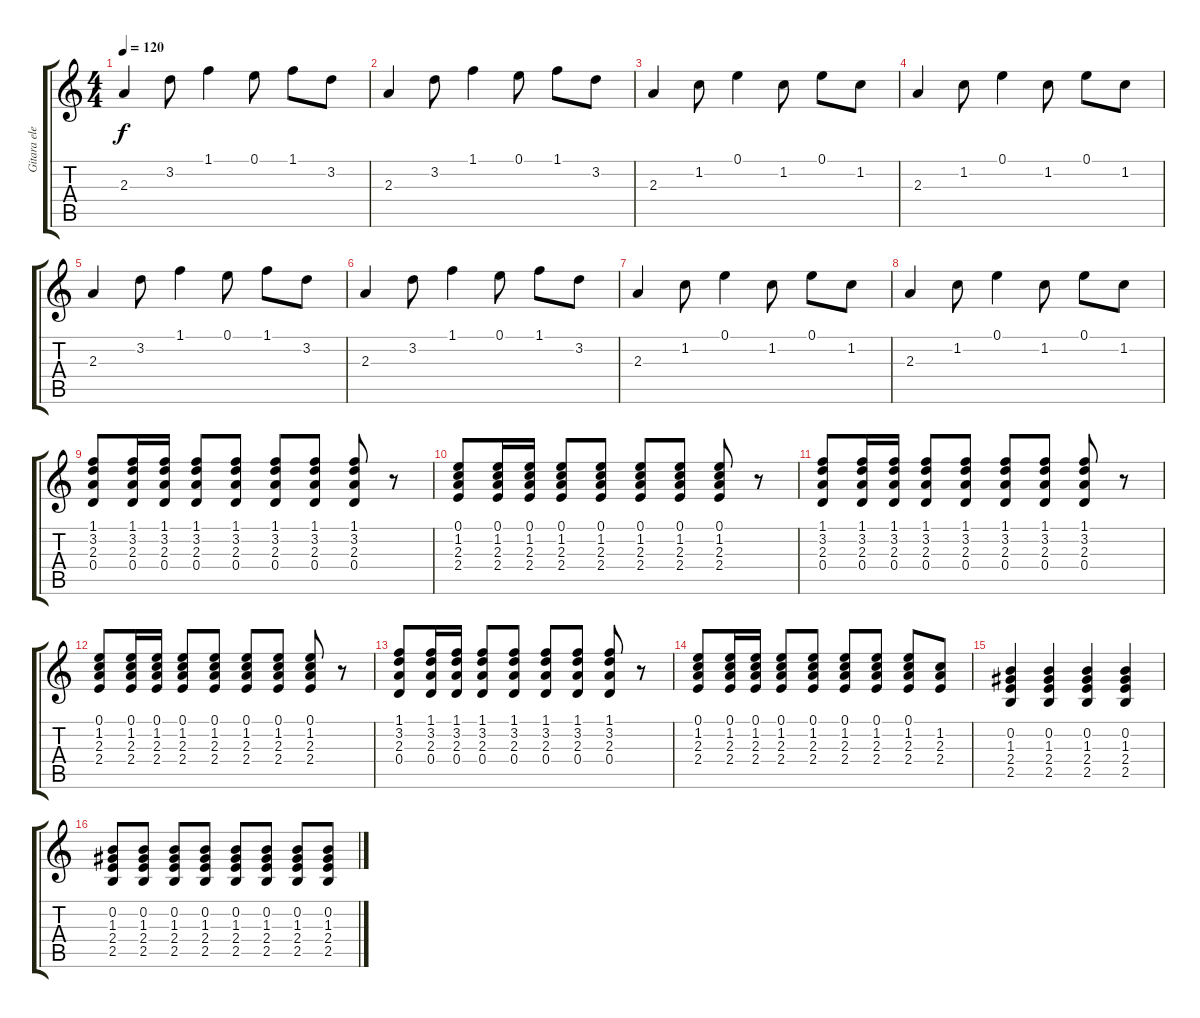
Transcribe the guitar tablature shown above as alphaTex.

\track ("Gitara elektryczna (II)" "Gitara ele") {instrument acousticguitarnylon}
\staff {score tabs}
\tuning (E4 B3 G3 D3 A2 E2) {hide}
\ts (4 4)
\tempo 120
\clef g2
\ks c
2.3.4{dy f instrument acousticguitarnylon} 3.2.8 1.1.4 0.1.8 1.1.8 3.2.8 |
2.3.4 3.2.8 1.1.4 0.1.8 1.1.8 3.2.8 |
2.3.4 1.2.8 0.1.4 1.2.8 0.1.8 1.2.8 |
2.3.4 1.2.8 0.1.4 1.2.8 0.1.8 1.2.8 |
2.3.4 3.2.8 1.1.4 0.1.8 1.1.8 3.2.8 |
2.3.4 3.2.8 1.1.4 0.1.8 1.1.8 3.2.8 |
2.3.4 1.2.8 0.1.4 1.2.8 0.1.8 1.2.8 |
2.3.4 1.2.8 0.1.4 1.2.8 0.1.8 1.2.8 |
(1.1 3.2 2.3 0.4).8 (1.1 3.2 2.3 0.4).16 (1.1 3.2 2.3 0.4).16 (1.1 3.2 2.3 0.4).8 (1.1 3.2 2.3 0.4).8 (1.1 3.2 2.3 0.4).8 (1.1 3.2 2.3 0.4).8 (1.1 3.2 2.3 0.4).8 r.8 |
(0.1 1.2 2.3 2.4).8 (0.1 1.2 2.3 2.4).16 (0.1 1.2 2.3 2.4).16 (0.1 1.2 2.3 2.4).8 (0.1 1.2 2.3 2.4).8 (0.1 1.2 2.3 2.4).8 (0.1 1.2 2.3 2.4).8 (0.1 1.2 2.3 2.4).8 r.8 |
(1.1 3.2 2.3 0.4).8 (1.1 3.2 2.3 0.4).16 (1.1 3.2 2.3 0.4).16 (1.1 3.2 2.3 0.4).8 (1.1 3.2 2.3 0.4).8 (1.1 3.2 2.3 0.4).8 (1.1 3.2 2.3 0.4).8 (1.1 3.2 2.3 0.4).8 r.8 |
(0.1 1.2 2.3 2.4).8 (0.1 1.2 2.3 2.4).16 (0.1 1.2 2.3 2.4).16 (0.1 1.2 2.3 2.4).8 (0.1 1.2 2.3 2.4).8 (0.1 1.2 2.3 2.4).8 (0.1 1.2 2.3 2.4).8 (0.1 1.2 2.3 2.4).8 r.8 |
(1.1 3.2 2.3 0.4).8 (1.1 3.2 2.3 0.4).16 (1.1 3.2 2.3 0.4).16 (1.1 3.2 2.3 0.4).8 (1.1 3.2 2.3 0.4).8 (1.1 3.2 2.3 0.4).8 (1.1 3.2 2.3 0.4).8 (1.1 3.2 2.3 0.4).8 r.8 |
(0.1 1.2 2.3 2.4).8 (0.1 1.2 2.3 2.4).16 (0.1 1.2 2.3 2.4).16 (0.1 1.2 2.3 2.4).8 (0.1 1.2 2.3 2.4).8 (0.1 1.2 2.3 2.4).8 (0.1 1.2 2.3 2.4).8 (0.1 1.2 2.3 2.4).8 (1.2 2.3 2.4).8 |
(0.2 1.3 2.4 2.5).4 (0.2 1.3 2.4 2.5).4 (0.2 1.3 2.4 2.5).4 (0.2 1.3 2.4 2.5).4 |
(0.2 1.3 2.4 2.5).8 (0.2 1.3 2.4 2.5).8 (0.2 1.3 2.4 2.5).8 (0.2 1.3 2.4 2.5).8 (0.2 1.3 2.4 2.5).8 (0.2 1.3 2.4 2.5).8 (0.2 1.3 2.4 2.5).8 (0.2 1.3 2.4 2.5).8
